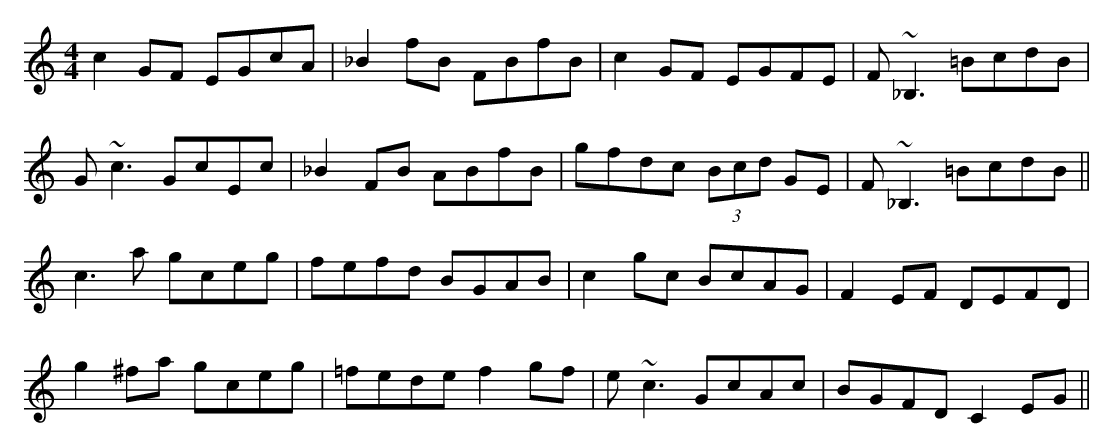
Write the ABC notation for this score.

X:1
M:4/4
K:C
c2 GF EGcA|_B2 fB FBfB|c2 GF EGFE|F~_B,3 =BcdB|
G~c3 GcEc|_B2 FB ABfB|gfdc (3Bcd GE|F~_B,3 =BcdB||
c3 a gceg|fefd BGAB|c2 gc BcAG|F2EF DEFD|
g2 ^fa gceg|=fede f2gf|e~c3 GcAc|BGFD C2 EG||
